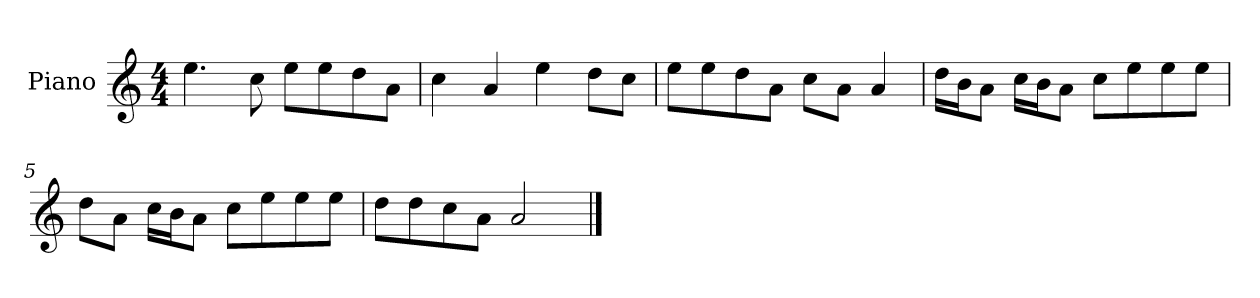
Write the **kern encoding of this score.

**kern
*part1
*staff1
*I"Piano
*I'P-no
*clefG2
*k[]
*M4/4
*MM90
=1
4.ee\
8cc\
8ee\L
8ee\
8dd\
8a\J
=2
4cc\
4a/
4ee\
8dd\L
8cc\J
=3
8ee\L
8ee\
8dd\
8a\J
8cc\L
8a\J
4a/
=4
16dd\LL
16b\J
8a\J
16cc\LL
16b\J
8a\J
8cc\L
8ee\
8ee\
8ee\J
=5
8dd\L
8a\J
16cc\LL
16b\J
8a\J
8cc\L
8ee\
8ee\
8ee\J
!!LO:LB:g=z
=6
8dd\L
8dd\
8cc\
8a\J
2a/
==
*-
